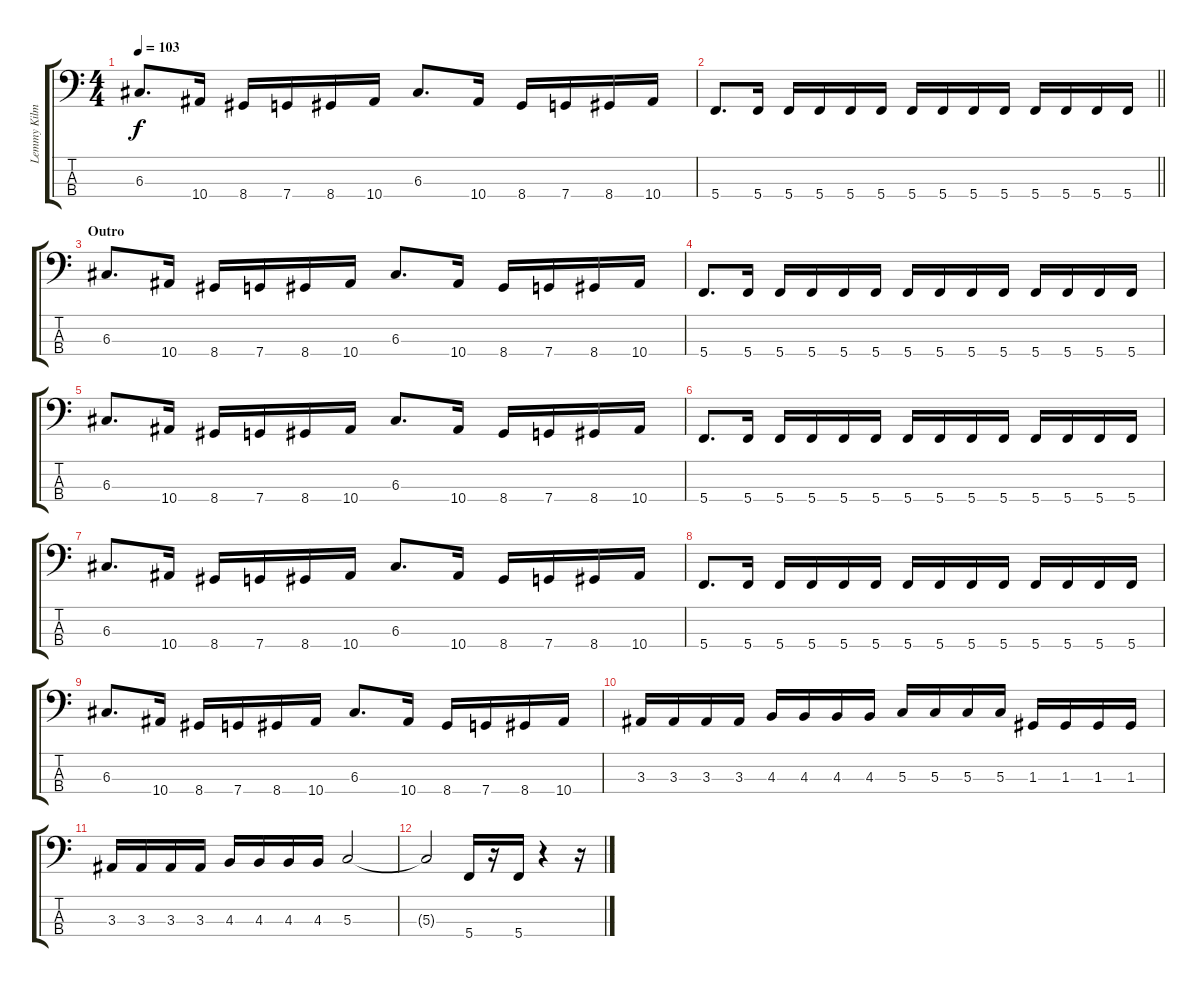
\track ("Lemmy Kilmister" "Lemmy Kilm") {instrument overdrivenguitar}
\staff {score tabs}
\tuning (F2 C2 G1 C1) {hide}
\ts (4 4)
\tempo 103
\clef f4
\ks c
6.3.8{d dy f} 10.4.16 8.4.16 7.4.16 8.4.16 10.4.16 6.3.8{d} 10.4.16 8.4.16 7.4.16 8.4.16 10.4.16 |
\barLineRight lightlight
5.4.8{d} 5.4.16 5.4.16 5.4.16 5.4.16 5.4.16 5.4.16 5.4.16 5.4.16 5.4.16 5.4.16 5.4.16 5.4.16 5.4.16 |
\section ("" "Outro")
6.3.8{d} 10.4.16 8.4.16 7.4.16 8.4.16 10.4.16 6.3.8{d} 10.4.16 8.4.16 7.4.16 8.4.16 10.4.16 |
5.4.8{d} 5.4.16 5.4.16 5.4.16 5.4.16 5.4.16 5.4.16 5.4.16 5.4.16 5.4.16 5.4.16 5.4.16 5.4.16 5.4.16 |
6.3.8{d} 10.4.16 8.4.16 7.4.16 8.4.16 10.4.16 6.3.8{d} 10.4.16 8.4.16 7.4.16 8.4.16 10.4.16 |
5.4.8{d} 5.4.16 5.4.16 5.4.16 5.4.16 5.4.16 5.4.16 5.4.16 5.4.16 5.4.16 5.4.16 5.4.16 5.4.16 5.4.16 |
6.3.8{d} 10.4.16 8.4.16 7.4.16 8.4.16 10.4.16 6.3.8{d} 10.4.16 8.4.16 7.4.16 8.4.16 10.4.16 |
5.4.8{d} 5.4.16 5.4.16 5.4.16 5.4.16 5.4.16 5.4.16 5.4.16 5.4.16 5.4.16 5.4.16 5.4.16 5.4.16 5.4.16 |
6.3.8{d} 10.4.16 8.4.16 7.4.16 8.4.16 10.4.16 6.3.8{d} 10.4.16 8.4.16 7.4.16 8.4.16 10.4.16 |
3.3.16 3.3.16 3.3.16 3.3.16 4.3.16 4.3.16 4.3.16 4.3.16 5.3.16 5.3.16 5.3.16 5.3.16 1.3.16 1.3.16 1.3.16 1.3.16 |
3.3.16 3.3.16 3.3.16 3.3.16 4.3.16 4.3.16 4.3.16 4.3.16 5.3.2 |
5.3{t}.2 5.4.16 r.16 5.4.16 r.4 r.16
